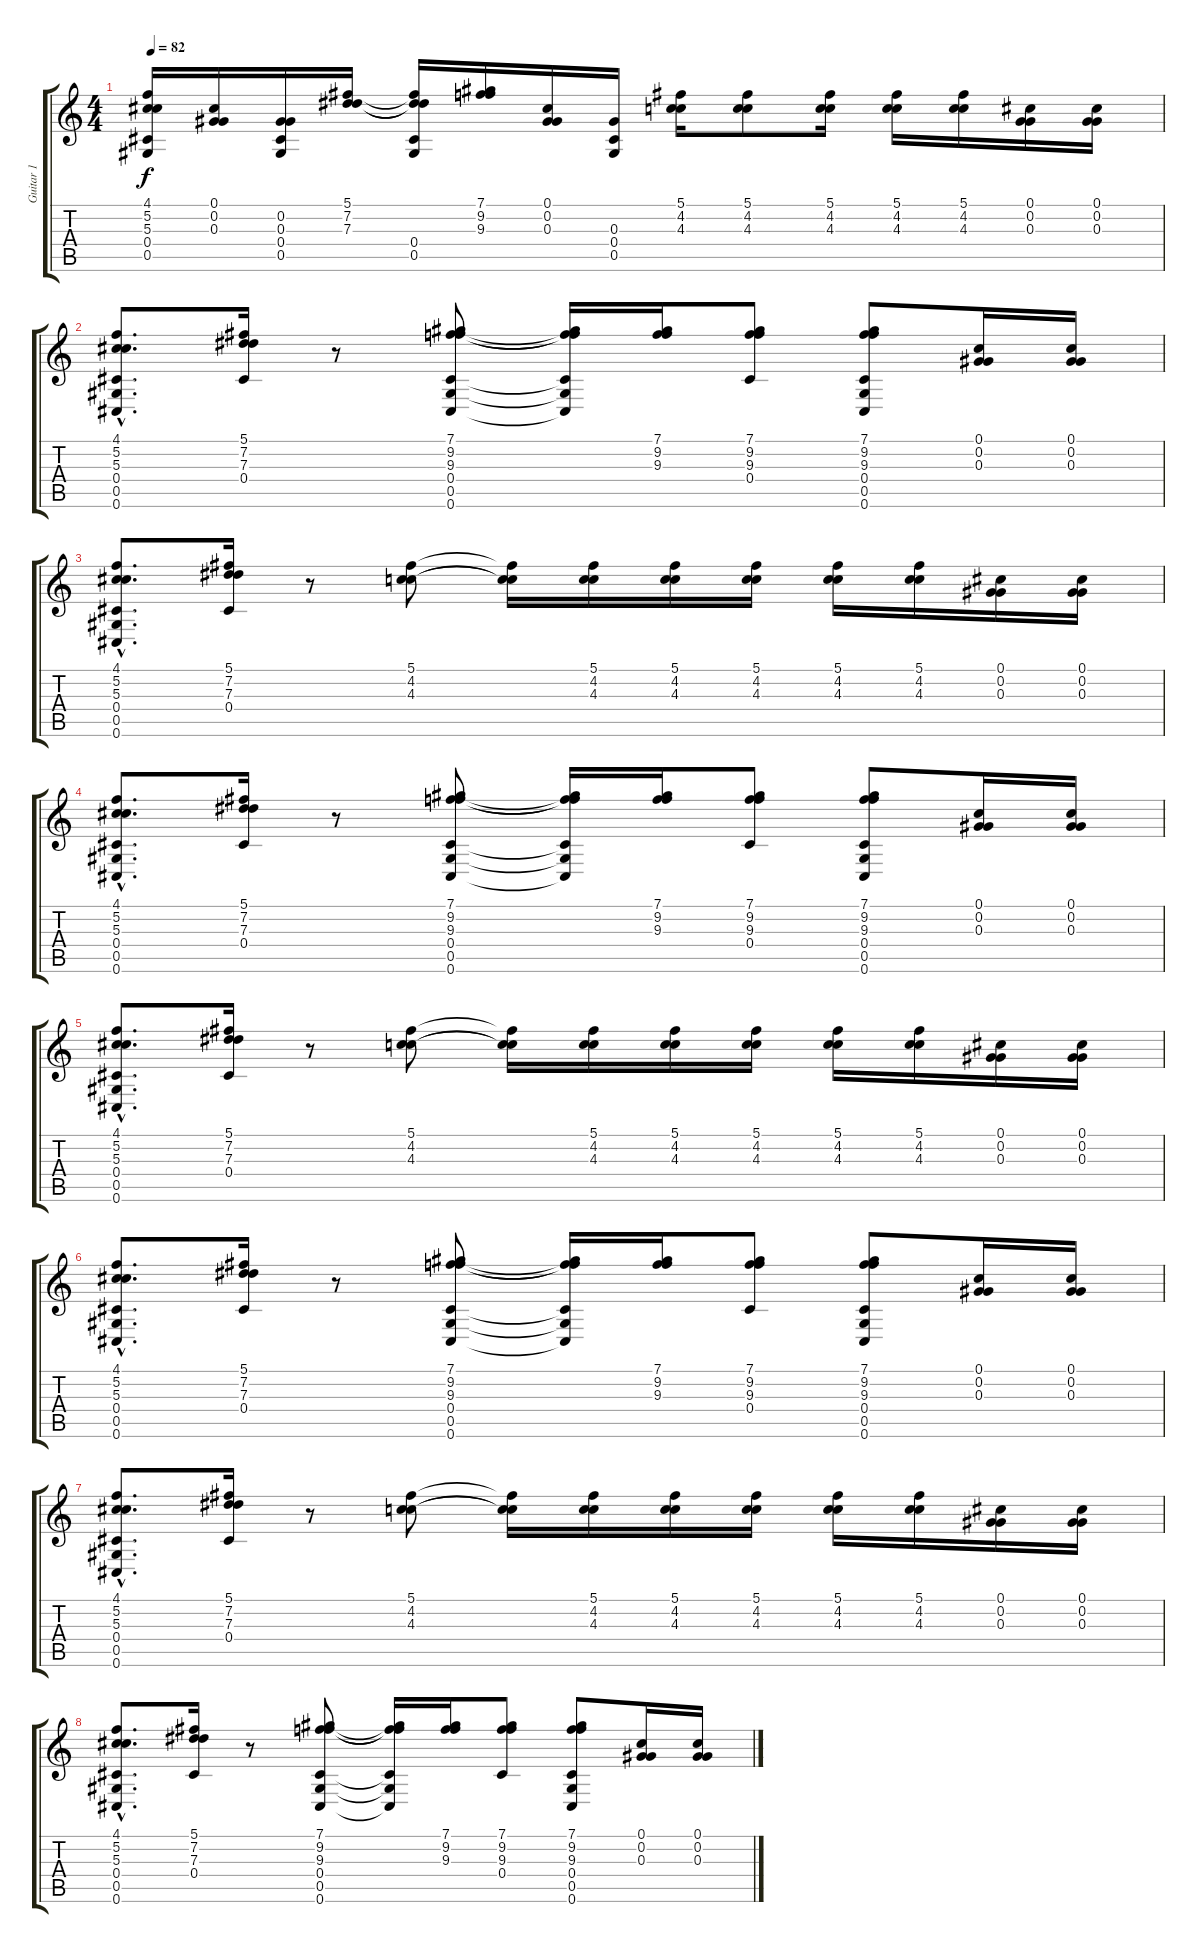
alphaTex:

\track ("Guitar 1" "Guitar 1") {instrument electricguitarclean}
\staff {score tabs}
\tuning (Db4 Ab3 Ab3 Db3 Ab2 Db2) {hide}
\ts (4 4)
\tempo 82
\clef g2
\ks c
(4.1 5.2 5.3 0.4 0.5).16{dy f} (0.1 0.2 0.3).16 (0.2 0.3 0.4 0.5).16 (5.1 7.2 7.3).16 (5.1{t} 7.2{t} 7.3{t} 0.4 0.5).16 (7.1 9.2 9.3).16 (0.1 0.2 0.3).16 (0.3 0.4 0.5).16 (5.1 4.2 4.3).16 (5.1 4.2 4.3).8 (5.1 4.2 4.3).16 (5.1 4.2 4.3).16 (5.1 4.2 4.3).16 (0.1 0.2 0.3).16 (0.1 0.2 0.3).16 |
(4.1{hac} 5.2{hac} 5.3{hac} 0.4{hac} 0.5{hac} 0.6{hac}).8{d instrument overdrivenguitar} (5.1 7.2 7.3 0.4).16 r.8 (7.1 9.2 9.3 0.4 0.5 0.6).8 (7.1{t} 9.2{t} 9.3{t} 0.4{t} 0.5{t} 0.6{t}).16 (7.1 9.2 9.3).16 (7.1 9.2 9.3 0.4).8 (7.1 9.2 9.3 0.4 0.5 0.6).8 (0.1 0.2 0.3).16 (0.1 0.2 0.3).16 |
(4.1{hac} 5.2{hac} 5.3{hac} 0.4{hac} 0.5{hac} 0.6{hac}).8{d} (5.1 7.2 7.3 0.4).16 r.8 (5.1 4.2 4.3).8 (5.1{t} 4.2{t} 4.3{t}).16 (5.1 4.2 4.3).16 (5.1 4.2 4.3).16 (5.1 4.2 4.3).16 (5.1 4.2 4.3).16 (5.1 4.2 4.3).16 (0.1 0.2 0.3).16 (0.1 0.2 0.3).16 |
(4.1{hac} 5.2{hac} 5.3{hac} 0.4{hac} 0.5{hac} 0.6{hac}).8{d} (5.1 7.2 7.3 0.4).16 r.8 (7.1 9.2 9.3 0.4 0.5 0.6).8 (7.1{t} 9.2{t} 9.3{t} 0.4{t} 0.5{t} 0.6{t}).16 (7.1 9.2 9.3).16 (7.1 9.2 9.3 0.4).8 (7.1 9.2 9.3 0.4 0.5 0.6).8 (0.1 0.2 0.3).16 (0.1 0.2 0.3).16 |
(4.1{hac} 5.2{hac} 5.3{hac} 0.4{hac} 0.5{hac} 0.6{hac}).8{d} (5.1 7.2 7.3 0.4).16 r.8 (5.1 4.2 4.3).8 (5.1{t} 4.2{t} 4.3{t}).16 (5.1 4.2 4.3).16 (5.1 4.2 4.3).16 (5.1 4.2 4.3).16 (5.1 4.2 4.3).16 (5.1 4.2 4.3).16 (0.1 0.2 0.3).16 (0.1 0.2 0.3).16 |
(4.1{hac} 5.2{hac} 5.3{hac} 0.4{hac} 0.5{hac} 0.6{hac}).8{d} (5.1 7.2 7.3 0.4).16 r.8 (7.1 9.2 9.3 0.4 0.5 0.6).8 (7.1{t} 9.2{t} 9.3{t} 0.4{t} 0.5{t} 0.6{t}).16 (7.1 9.2 9.3).16 (7.1 9.2 9.3 0.4).8 (7.1 9.2 9.3 0.4 0.5 0.6).8 (0.1 0.2 0.3).16 (0.1 0.2 0.3).16 |
(4.1{hac} 5.2{hac} 5.3{hac} 0.4{hac} 0.5{hac} 0.6{hac}).8{d} (5.1 7.2 7.3 0.4).16 r.8 (5.1 4.2 4.3).8 (5.1{t} 4.2{t} 4.3{t}).16 (5.1 4.2 4.3).16 (5.1 4.2 4.3).16 (5.1 4.2 4.3).16 (5.1 4.2 4.3).16 (5.1 4.2 4.3).16 (0.1 0.2 0.3).16 (0.1 0.2 0.3).16 |
(4.1{hac} 5.2{hac} 5.3{hac} 0.4{hac} 0.5{hac} 0.6{hac}).8{d} (5.1 7.2 7.3 0.4).16 r.8 (7.1 9.2 9.3 0.4 0.5 0.6).8 (7.1{t} 9.2{t} 9.3{t} 0.4{t} 0.5{t} 0.6{t}).16 (7.1 9.2 9.3).16 (7.1 9.2 9.3 0.4).8 (7.1 9.2 9.3 0.4 0.5 0.6).8 (0.1 0.2 0.3).16 (0.1 0.2 0.3).16
